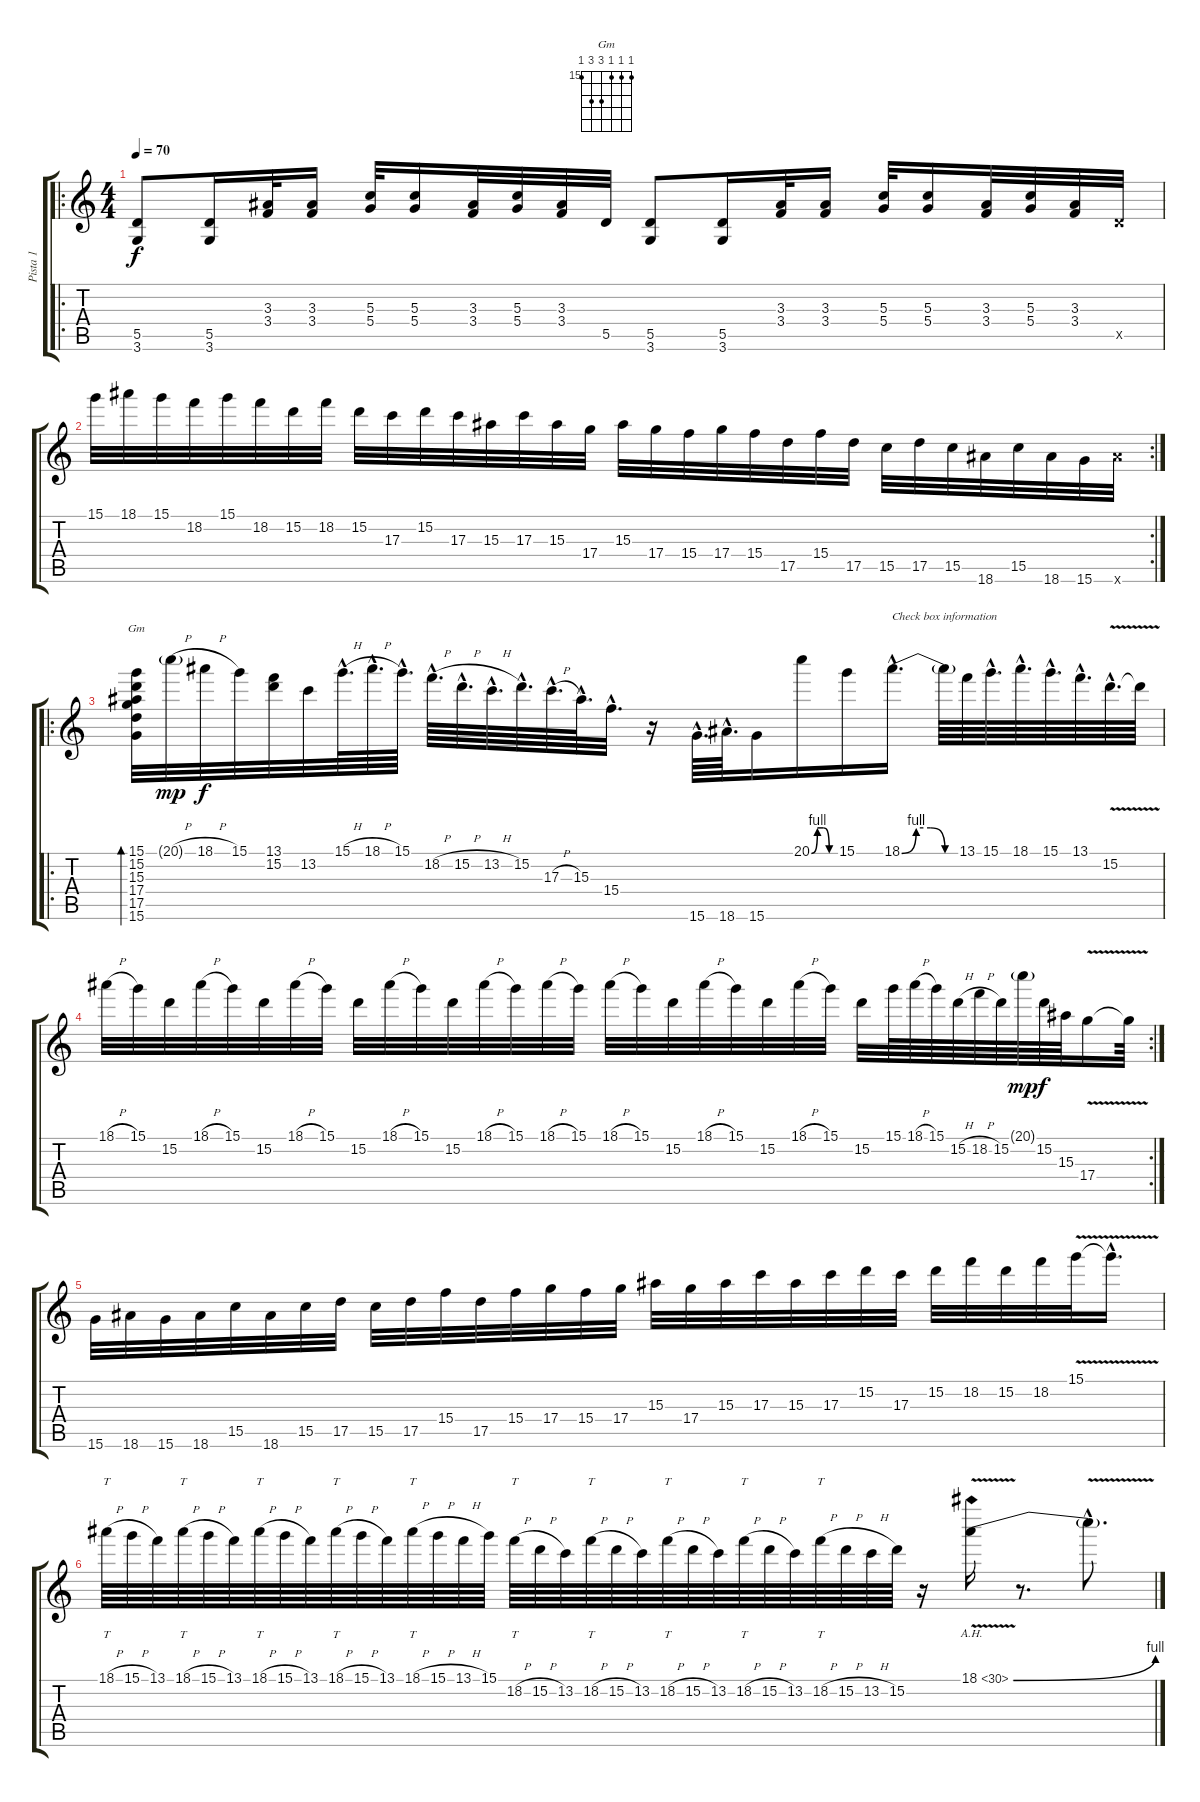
\track ("Pista 1" "Pista 1") {instrument overdrivenguitar}
\staff {score tabs}
\tuning (E4 B3 G3 D3 A2 E2) {hide}
\chord ("Gm" 15 15 15 17 17 15) {firstfret 15}
\ro
\ts (4 4)
\tempo 70
\clef g2
\ks c
(5.5 3.6).8{dy f} (5.5 3.6).16 (3.3 3.4).32 (3.3 3.4).16 (5.3 5.4).32 (5.3 5.4).16 (3.3 3.4).32 (5.3 5.4).32 (3.3 3.4).32 5.5.32 (5.5 3.6).8 (5.5 3.6).16 (3.3 3.4).32 (3.3 3.4).16 (5.3 5.4).32 (5.3 5.4).16 (3.3 3.4).32 (5.3 5.4).32 (3.3 3.4).32 5.5{x}.32 |
\rc 2
15.1.32 18.1.32 15.1.32 18.2.32 15.1.32 18.2.32 15.2.32 18.2.32 15.2.32 17.3.32 15.2.32 17.3.32 15.3.32 17.3.32 15.3.32 17.4.32 15.3.32 17.4.32 15.4.32 17.4.32 15.4.32 17.5.32 15.4.32 17.5.32 15.5.32 17.5.32 15.5.32 18.6.32 15.5.32 18.6.32 15.6.32 18.6{x}.32 |
\ro
(15.1 15.2 15.3 17.4 17.5 15.6).32{bd 60 ch "Gm"} 20.1{h g}.32{dy mp} 18.1{h}.32{dy f} 15.1.32 (13.1 15.2).32 13.2.32 15.1{h hac}.64{d} 18.1{h hac}.64{d} 15.1{hac}.64{d} 18.2{h hac}.64{d} 15.2{h hac}.64{d} 13.2{h hac}.64{d} 15.2{hac}.64{d} 17.3{h hac}.64{d} 15.3{hac}.64{d} 15.4{hac}.32{d} r.16 15.6{hac}.64{d} 18.6{hac}.64{d} 15.6.16 20.1{be (custom 0 0 15 4 30 4 45 0 60 0)}.16 15.1.16 18.1{be (custom 0 0 15 4 30 4 45 0 60 0) hac}.16{d txt "Check box information"} 18.1{t}.64 13.1.64 15.1{hac}.64{d} 18.1{hac}.64{d} 15.1{hac}.64{d} 13.1{hac}.64{d} 15.2{v hac}.64{d} 15.2{t}.64 |
\rc 2
18.1{h}.32 15.1.32 15.2.32 18.1{h}.32 15.1.32 15.2.32 18.1{h}.32 15.1.32 15.2.32 18.1{h}.32 15.1.32 15.2.32 18.1{h}.32 15.1.32 18.1{h}.32 15.1.32 18.1{h}.32 15.1.32 15.2.32 18.1{h}.32 15.1.32 15.2.32 18.1{h}.32 15.1.32 15.2.32 15.1.64 18.1{h}.64 15.1.64 15.2{h}.64 18.2{h}.64 15.2.64 20.1{g}.64{dy mp} 15.2.64{dy f} 15.3.64 17.4{v}.16 17.4{t}.64 |
15.6.32 18.6.32 15.6.32 18.6.32 15.5.32 18.6.32 15.5.32 17.5.32 15.5.32 17.5.32 15.4.32 17.5.32 15.4.32 17.4.32 15.4.32 17.4.32 15.3.32 17.4.32 15.3.32 17.3.32 15.3.32 17.3.32 15.2.32 17.3.32 15.2.32 18.2.32 15.2.32 18.2.32 15.1{v}.32 15.1{hac t}.16{d} |
18.1{h}.64{tt} 15.1{h}.64 13.1.64 18.1{h}.64{tt} 15.1{h}.64 13.1.64 18.1{h}.64{tt} 15.1{h}.64 13.1.64 18.1{h}.64{tt} 15.1{h}.64 13.1.64 18.1{h}.64{tt} 15.1{h}.64 13.1{h}.64 15.1.64 18.2{h}.64{tt} 15.2{h}.64 13.2.64 18.2{h}.64{tt} 15.2{h}.64 13.2.64 18.2{h}.64{tt} 15.2{h}.64 13.2.64 18.2{h}.64{tt} 15.2{h}.64 13.2.64 18.2{h}.64{tt} 15.2{h}.64 13.2{h}.64 15.2.64 r.16 18.1{be (bend 0 0 60 4) ah 12 v}.16 r.8{d} 18.1{hac t}.8{d}
